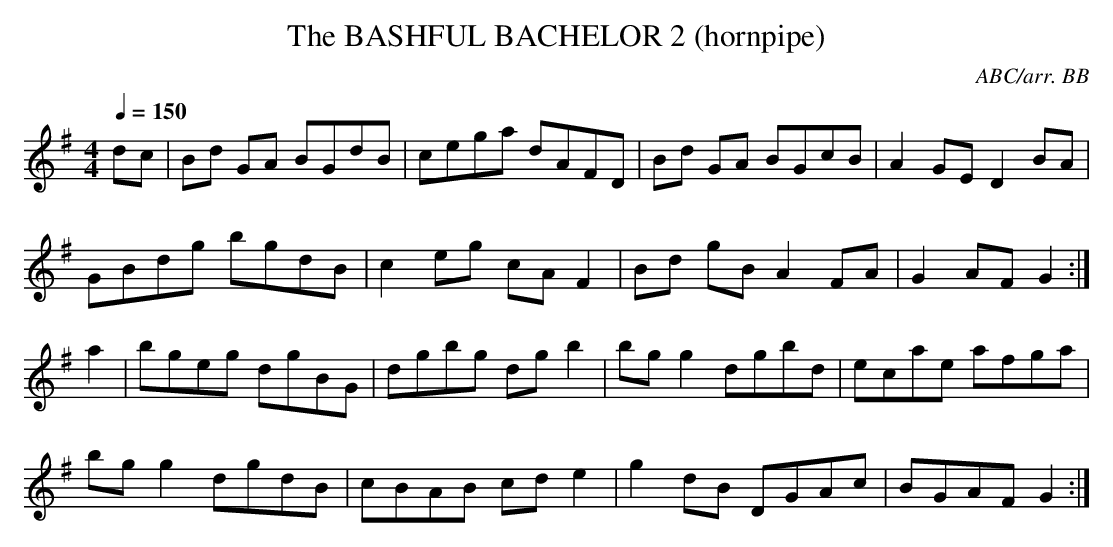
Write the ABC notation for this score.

X:1
T:BASHFUL BACHELOR 2 (hornpipe), The
C:ABC/arr. BB
L:1/8
Q:1/4=150
M:4/4
K:G
dc|Bd GA BGdB|cega dAFD|Bd GA BGcB|A2GE D2 BA|
GBdg bgdB|c2eg cAF2|Bd gB A2FA|G2AF G2:|
a2|bgeg dgBG|dgbg dgb2|bgg2 dgbd|ecae afga|
bgg2 dgdB|cBAB cde2|g2dB DGAc|BGAF G2:|
